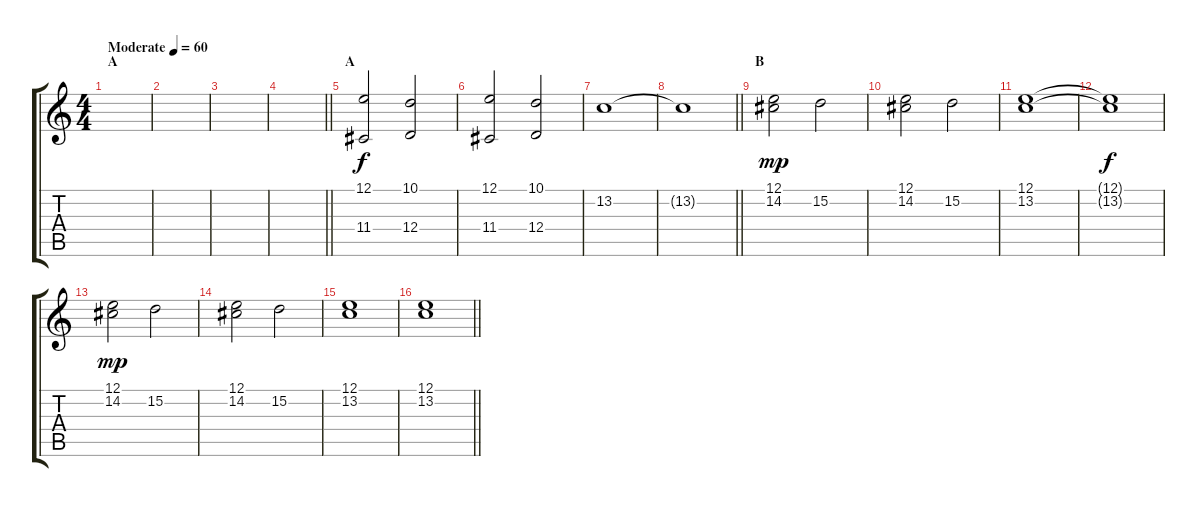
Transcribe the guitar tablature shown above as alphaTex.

\track "" {instrument pad8sweep}
\staff {score tabs}
\tuning (E4 B3 G3 D3 A2 E2) {hide}
\ts (4 4)
\section ("" "A")
\tempo (60 "Moderate")
\clef g2
\ks c
|
|
|
\barLineRight lightlight
|
\section ("" "A")
(12.1 11.4).2 (10.1 12.4).2 |
(12.1 11.4).2 (10.1 12.4).2 |
13.2.1 |
\barLineRight lightlight
13.2{t}.1{dy f} |
\section ("" "B")
(12.1 14.2).2{dy mp} 15.2.2 |
(12.1 14.2).2 15.2.2 |
(12.1 13.2).1 |
(12.1{t} 13.2{t}).1{dy f} |
(12.1 14.2).2{dy mp} 15.2.2 |
(12.1 14.2).2 15.2.2 |
(12.1 13.2).1 |
\barLineRight lightlight
(12.1 13.2).1
